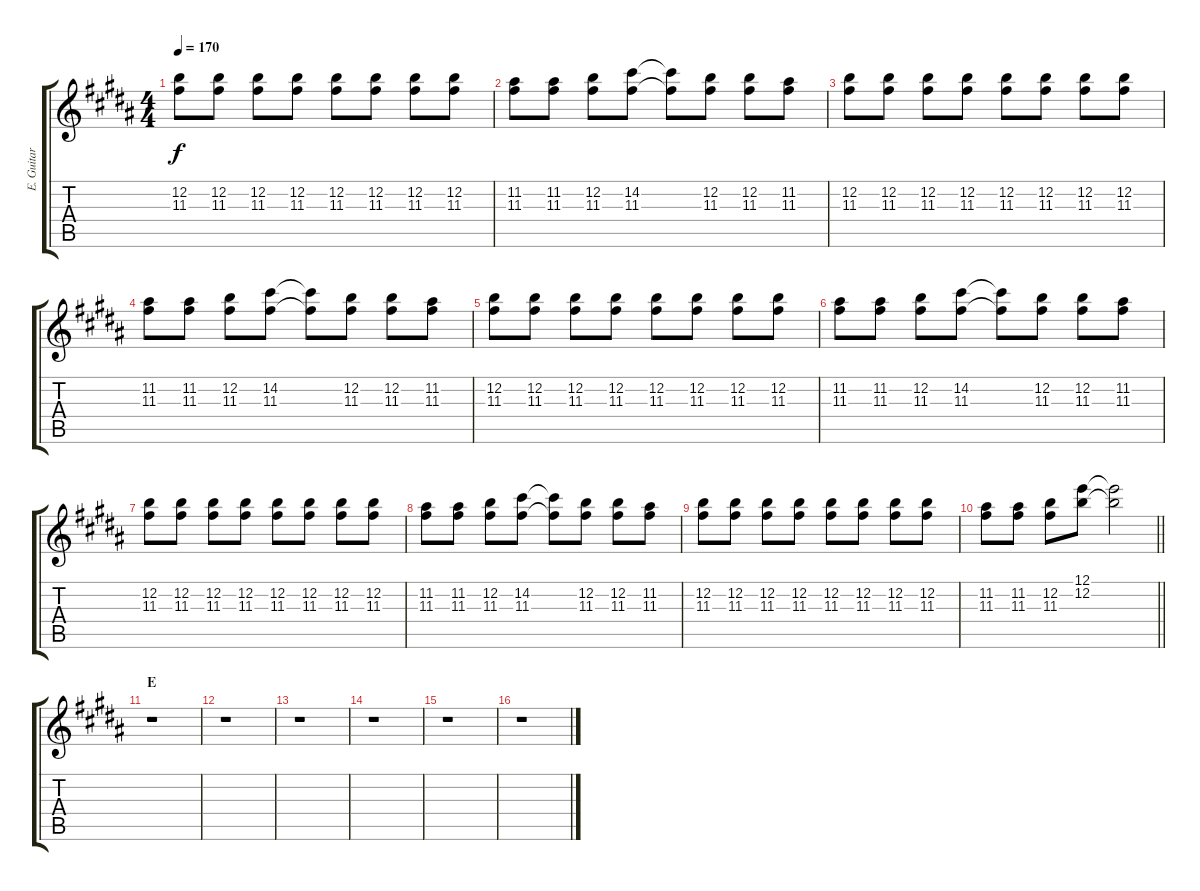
\track ("E. Guitar III" "E. Guitar ") {instrument overdrivenguitar}
\staff {score tabs}
\tuning (E4 B3 G3 D3 A2 E2) {hide}
\ts (4 4)
\tempo 170
\clef g2
\ks b
(12.2 11.3).8{dy f} (12.2 11.3).8 (12.2 11.3).8 (12.2 11.3).8 (12.2 11.3).8 (12.2 11.3).8 (12.2 11.3).8 (12.2 11.3).8 |
(11.2 11.3).8 (11.2 11.3).8 (12.2 11.3).8 (14.2 11.3).8 (14.2{t} 11.3{t}).8 (12.2 11.3).8 (12.2 11.3).8 (11.2 11.3).8 |
(12.2 11.3).8 (12.2 11.3).8 (12.2 11.3).8 (12.2 11.3).8 (12.2 11.3).8 (12.2 11.3).8 (12.2 11.3).8 (12.2 11.3).8 |
(11.2 11.3).8 (11.2 11.3).8 (12.2 11.3).8 (14.2 11.3).8 (14.2{t} 11.3{t}).8 (12.2 11.3).8 (12.2 11.3).8 (11.2 11.3).8 |
(12.2 11.3).8 (12.2 11.3).8 (12.2 11.3).8 (12.2 11.3).8 (12.2 11.3).8 (12.2 11.3).8 (12.2 11.3).8 (12.2 11.3).8 |
(11.2 11.3).8 (11.2 11.3).8 (12.2 11.3).8 (14.2 11.3).8 (14.2{t} 11.3{t}).8 (12.2 11.3).8 (12.2 11.3).8 (11.2 11.3).8 |
(12.2 11.3).8 (12.2 11.3).8 (12.2 11.3).8 (12.2 11.3).8 (12.2 11.3).8 (12.2 11.3).8 (12.2 11.3).8 (12.2 11.3).8 |
(11.2 11.3).8 (11.2 11.3).8 (12.2 11.3).8 (14.2 11.3).8 (14.2{t} 11.3{t}).8 (12.2 11.3).8 (12.2 11.3).8 (11.2 11.3).8 |
(12.2 11.3).8 (12.2 11.3).8 (12.2 11.3).8 (12.2 11.3).8 (12.2 11.3).8 (12.2 11.3).8 (12.2 11.3).8 (12.2 11.3).8 |
\barLineRight lightlight
(11.2 11.3).8 (11.2 11.3).8 (12.2 11.3).8 (12.1 12.2).8 (12.1{t} 12.2{t}).2 |
\section ("" "E")
r.1 |
r.1 |
r.1 |
r.1 |
r.1 |
r.1
